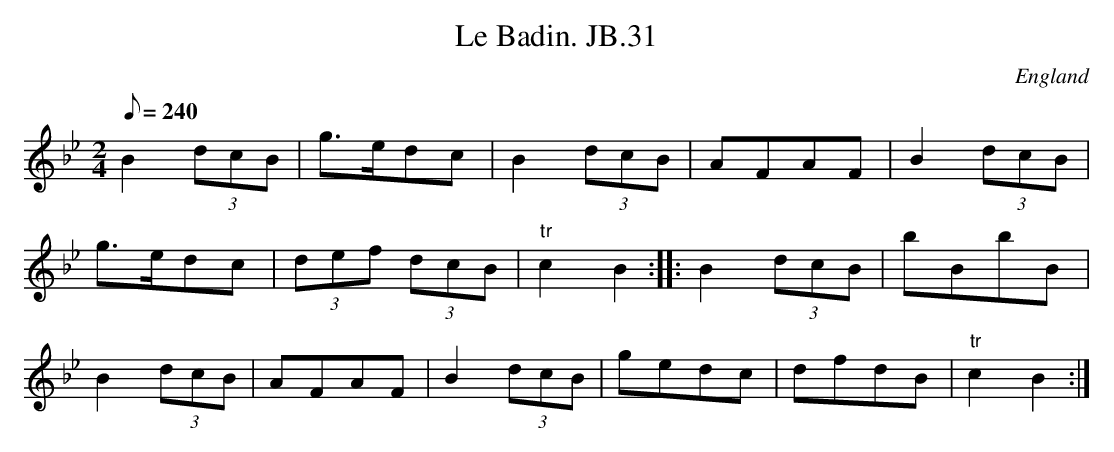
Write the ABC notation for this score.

X:1
T:Le Badin. JB.31
M:2/4
L:1/8
Q:240
O:England
K:Bb
B2(3dcB|g>edc|B2(3dcB|AFAF|B2(3dcB|!g>edc|(3def (3dcB|"tr"c2B2:|
|:B2(3dcB|bBbB|!B2 (3dcB|AFAF|B2 (3dcB|gedc|dfdB|"tr"c2B2:|]
